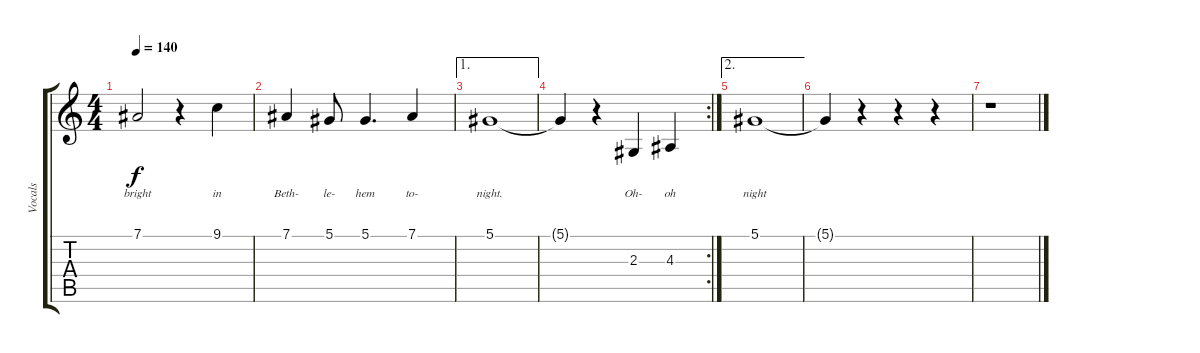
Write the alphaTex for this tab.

\track ("Vocals" "Vocals") {instrument lead1square}
\staff {score tabs}
\tuning (Eb4 Bb3 Gb3 Db3 Ab2 Eb2) {hide}
\ts (4 4)
\tempo 140
\clef g2
\ks c
7.1.2{lyrics (0 "bright") lyrics (1 "") lyrics (2 "") lyrics (3 "") lyrics (4 "") dy f} r.4 9.1.4{lyrics (0 "in") lyrics (1 "") lyrics (2 "") lyrics (3 "") lyrics (4 "")} |
7.1.4{lyrics (0 "Beth-") lyrics (1 "") lyrics (2 "") lyrics (3 "") lyrics (4 "")} 5.1.8{lyrics (0 "le-") lyrics (1 "") lyrics (2 "") lyrics (3 "") lyrics (4 "")} 5.1.4{d lyrics (0 "hem") lyrics (1 "") lyrics (2 "") lyrics (3 "") lyrics (4 "")} 7.1.4{lyrics (0 "to-") lyrics (1 "") lyrics (2 "") lyrics (3 "") lyrics (4 "")} |
\ae 1
5.1.1{lyrics (0 "night.") lyrics (1 "") lyrics (2 "") lyrics (3 "") lyrics (4 "")} |
\rc 2
5.1{t}.4{lyrics (0 "") lyrics (1 "") lyrics (2 "") lyrics (3 "") lyrics (4 "")} r.4 2.3.4{lyrics (0 "Oh-") lyrics (1 "") lyrics (2 "") lyrics (3 "") lyrics (4 "")} 4.3.4{lyrics (0 "oh") lyrics (1 "") lyrics (2 "") lyrics (3 "") lyrics (4 "")} |
\ae 2
5.1.1{lyrics (0 "night") lyrics (1 "") lyrics (2 "") lyrics (3 "") lyrics (4 "")} |
5.1{t}.4 r.4 r.4 r.4 |
r.1
